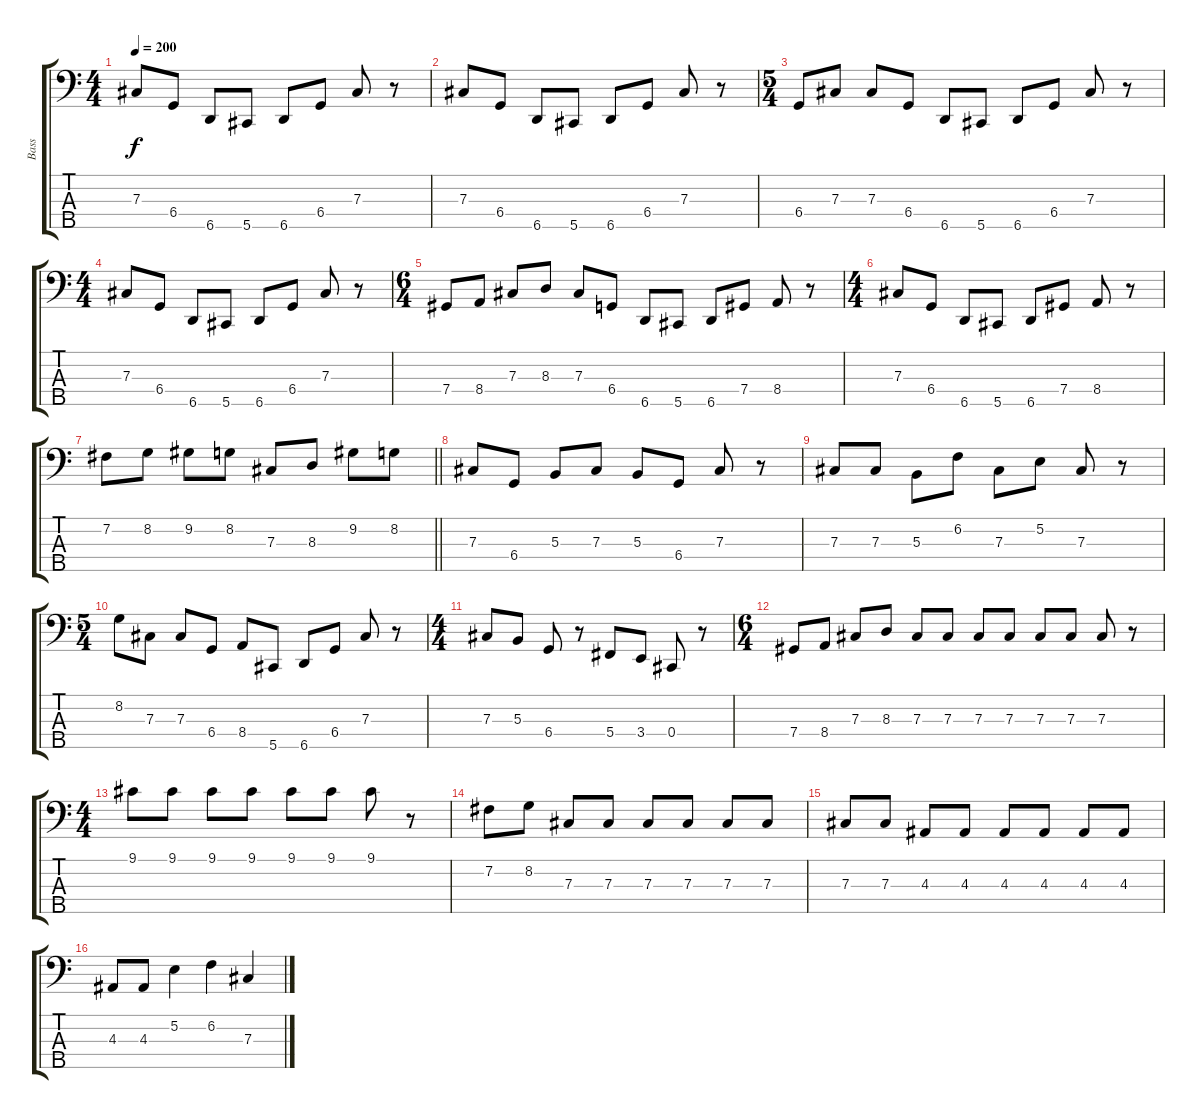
\track ("Bass" "Bass") {instrument electricbassfinger}
\staff {score tabs}
\tuning (E2 B1 Gb1 Db1 Ab0) {hide}
\ts (4 4)
\tempo 200
\clef f4
\ks c
7.3.8{dy f} 6.4.8 6.5.8 5.5.8 6.5.8 6.4.8 7.3.8 r.8 |
7.3.8 6.4.8 6.5.8 5.5.8 6.5.8 6.4.8 7.3.8 r.8 |
\ts (5 4)
6.4.8 7.3.8 7.3.8 6.4.8 6.5.8 5.5.8 6.5.8 6.4.8 7.3.8 r.8 |
\ts (4 4)
7.3.8 6.4.8 6.5.8 5.5.8 6.5.8 6.4.8 7.3.8 r.8 |
\ts (6 4)
7.4.8 8.4.8 7.3.8 8.3.8 7.3.8 6.4.8 6.5.8 5.5.8 6.5.8 7.4.8 8.4.8 r.8 |
\ts (4 4)
7.3.8 6.4.8 6.5.8 5.5.8 6.5.8 7.4.8 8.4.8 r.8 |
\barLineRight lightlight
7.2.8 8.2.8 9.2.8 8.2.8 7.3.8 8.3.8 9.2.8 8.2.8 |
7.3.8 6.4.8 5.3.8 7.3.8 5.3.8 6.4.8 7.3.8 r.8 |
7.3.8 7.3.8 5.3.8 6.2.8 7.3.8 5.2.8 7.3.8 r.8 |
\ts (5 4)
8.2.8 7.3.8 7.3.8 6.4.8 8.4.8 5.5.8 6.5.8 6.4.8 7.3.8 r.8 |
\ts (4 4)
7.3.8 5.3.8 6.4.8 r.8 5.4.8 3.4.8 0.4.8 r.8 |
\ts (6 4)
7.4.8 8.4.8 7.3.8 8.3.8 7.3.8 7.3.8 7.3.8 7.3.8 7.3.8 7.3.8 7.3.8 r.8 |
\ts (4 4)
9.1.8 9.1.8 9.1.8 9.1.8 9.1.8 9.1.8 9.1.8 r.8 |
7.2.8 8.2.8 7.3.8 7.3.8 7.3.8 7.3.8 7.3.8 7.3.8 |
7.3.8 7.3.8 4.3.8 4.3.8 4.3.8 4.3.8 4.3.8 4.3.8 |
4.3.8 4.3.8 5.2.4 6.2.4 7.3.4
